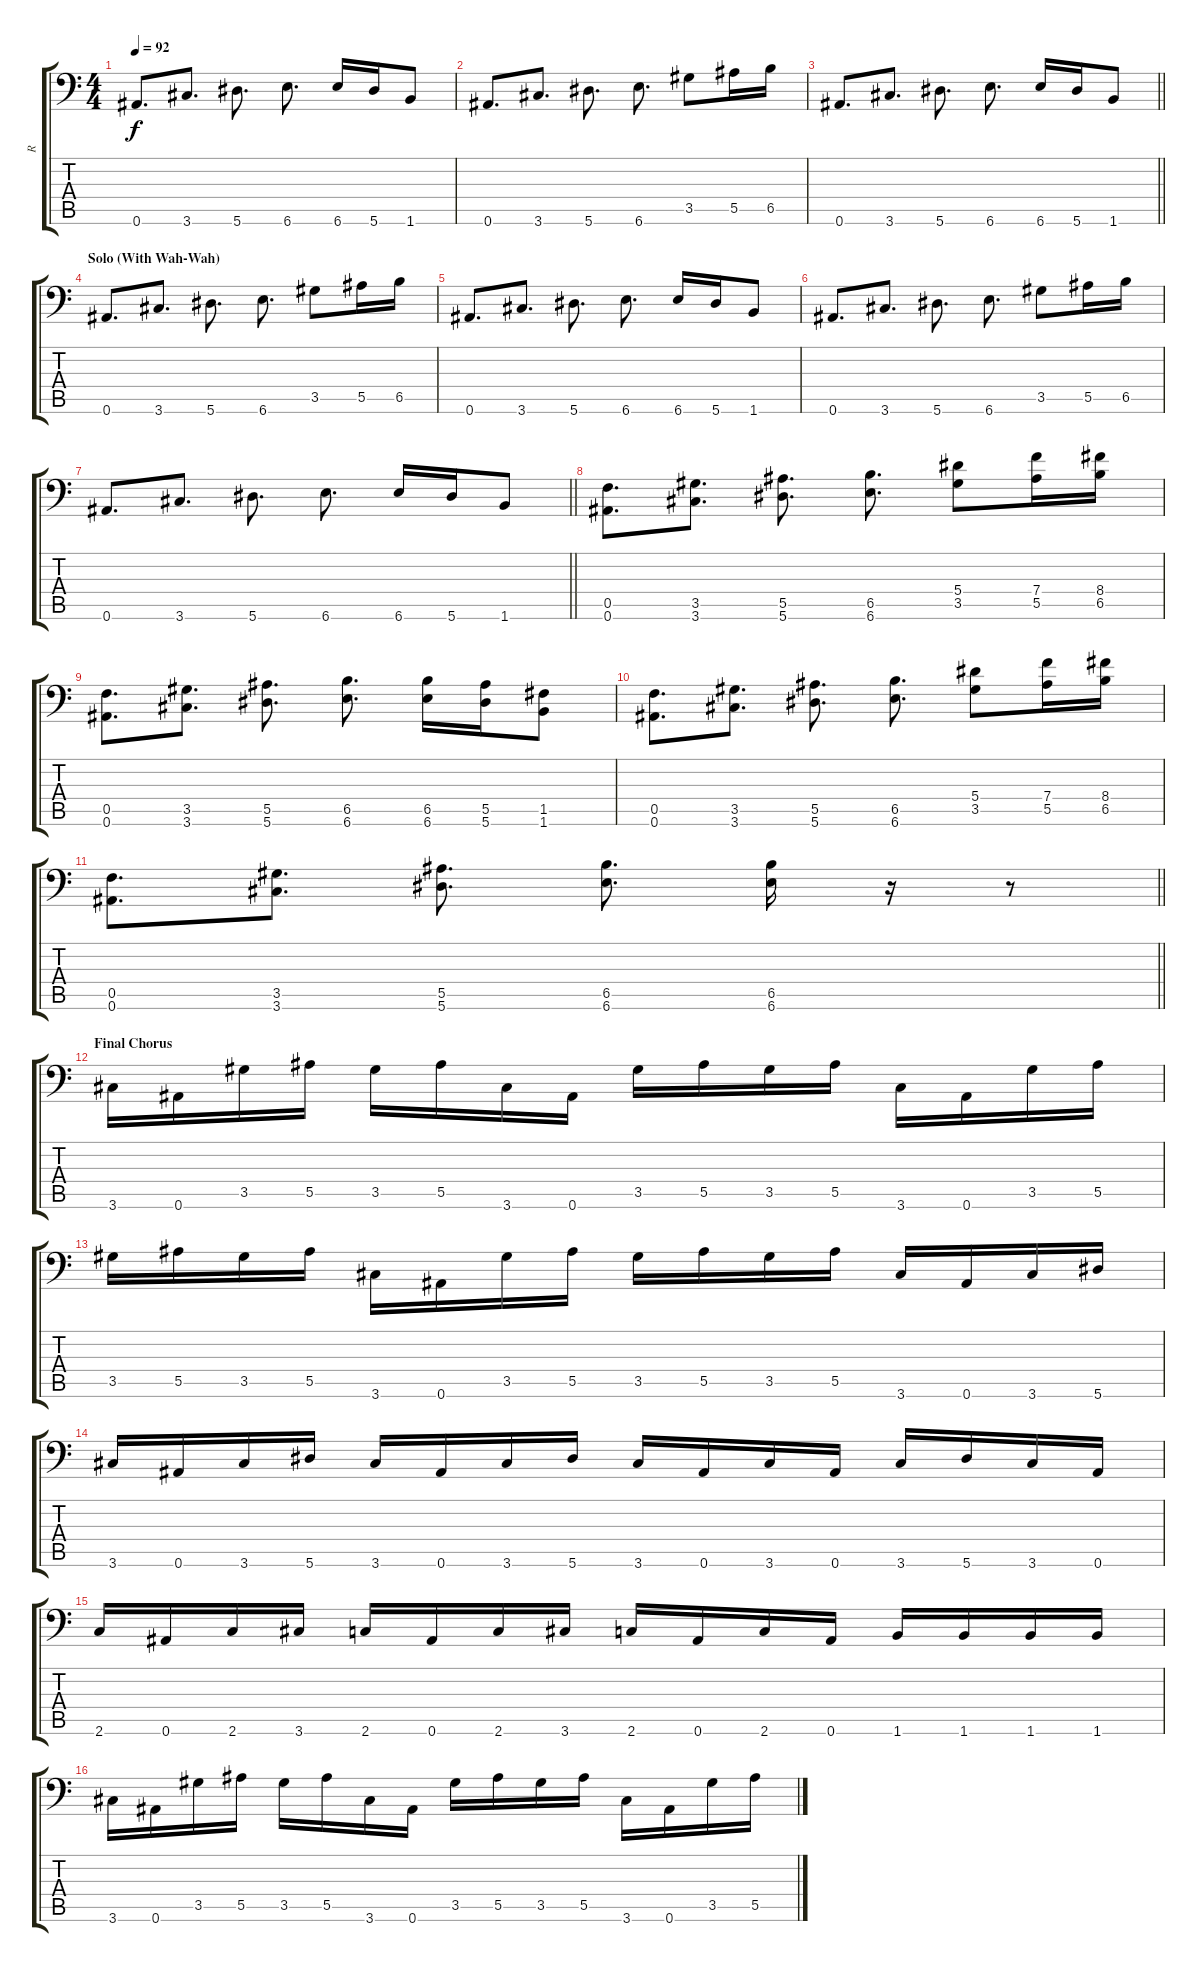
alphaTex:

\track ("R" "R") {instrument distortionguitar}
\staff {score tabs}
\tuning (C4 G3 Eb3 Bb2 F2 Bb1) {hide}
\ts (4 4)
\tempo 92
\clef f4
\ks c
0.6.8{d dy f} 3.6.8{d} 5.6.8{d} 6.6.8{d} 6.6.16 5.6.16 1.6.8 |
0.6.8{d} 3.6.8{d} 5.6.8{d} 6.6.8{d} 3.5.8 5.5.16 6.5.16 |
\barLineRight lightlight
0.6.8{d} 3.6.8{d} 5.6.8{d} 6.6.8{d} 6.6.16 5.6.16 1.6.8 |
\section ("" "Solo (With Wah-Wah)")
0.6.8{d} 3.6.8{d} 5.6.8{d} 6.6.8{d} 3.5.8 5.5.16 6.5.16 |
0.6.8{d} 3.6.8{d} 5.6.8{d} 6.6.8{d} 6.6.16 5.6.16 1.6.8 |
0.6.8{d} 3.6.8{d} 5.6.8{d} 6.6.8{d} 3.5.8 5.5.16 6.5.16 |
\barLineRight lightlight
0.6.8{d} 3.6.8{d} 5.6.8{d} 6.6.8{d} 6.6.16 5.6.16 1.6.8 |
(0.5 0.6).8{d} (3.5 3.6).8{d} (5.5 5.6).8{d} (6.5 6.6).8{d} (5.4 3.5).8 (7.4 5.5).16 (8.4 6.5).16 |
(0.5 0.6).8{d} (3.5 3.6).8{d} (5.5 5.6).8{d} (6.5 6.6).8{d} (6.5 6.6).16 (5.5 5.6).16 (1.5 1.6).8 |
(0.5 0.6).8{d} (3.5 3.6).8{d} (5.5 5.6).8{d} (6.5 6.6).8{d} (5.4 3.5).8 (7.4 5.5).16 (8.4 6.5).16 |
\barLineRight lightlight
(0.5 0.6).8{d} (3.5 3.6).8{d} (5.5 5.6).8{d} (6.5 6.6).8{d} (6.5 6.6).16 r.16 r.8 |
\section ("" "Final Chorus")
3.6.16 0.6.16 3.5.16 5.5.16 3.5.16 5.5.16 3.6.16 0.6.16 3.5.16 5.5.16 3.5.16 5.5.16 3.6.16 0.6.16 3.5.16 5.5.16 |
3.5.16 5.5.16 3.5.16 5.5.16 3.6.16 0.6.16 3.5.16 5.5.16 3.5.16 5.5.16 3.5.16 5.5.16 3.6.16 0.6.16 3.6.16 5.6.16 |
3.6.16 0.6.16 3.6.16 5.6.16 3.6.16 0.6.16 3.6.16 5.6.16 3.6.16 0.6.16 3.6.16 0.6.16 3.6.16 5.6.16 3.6.16 0.6.16 |
2.6.16 0.6.16 2.6.16 3.6.16 2.6.16 0.6.16 2.6.16 3.6.16 2.6.16 0.6.16 2.6.16 0.6.16 1.6.16 1.6.16 1.6.16 1.6.16 |
3.6.16 0.6.16 3.5.16 5.5.16 3.5.16 5.5.16 3.6.16 0.6.16 3.5.16 5.5.16 3.5.16 5.5.16 3.6.16 0.6.16 3.5.16 5.5.16
